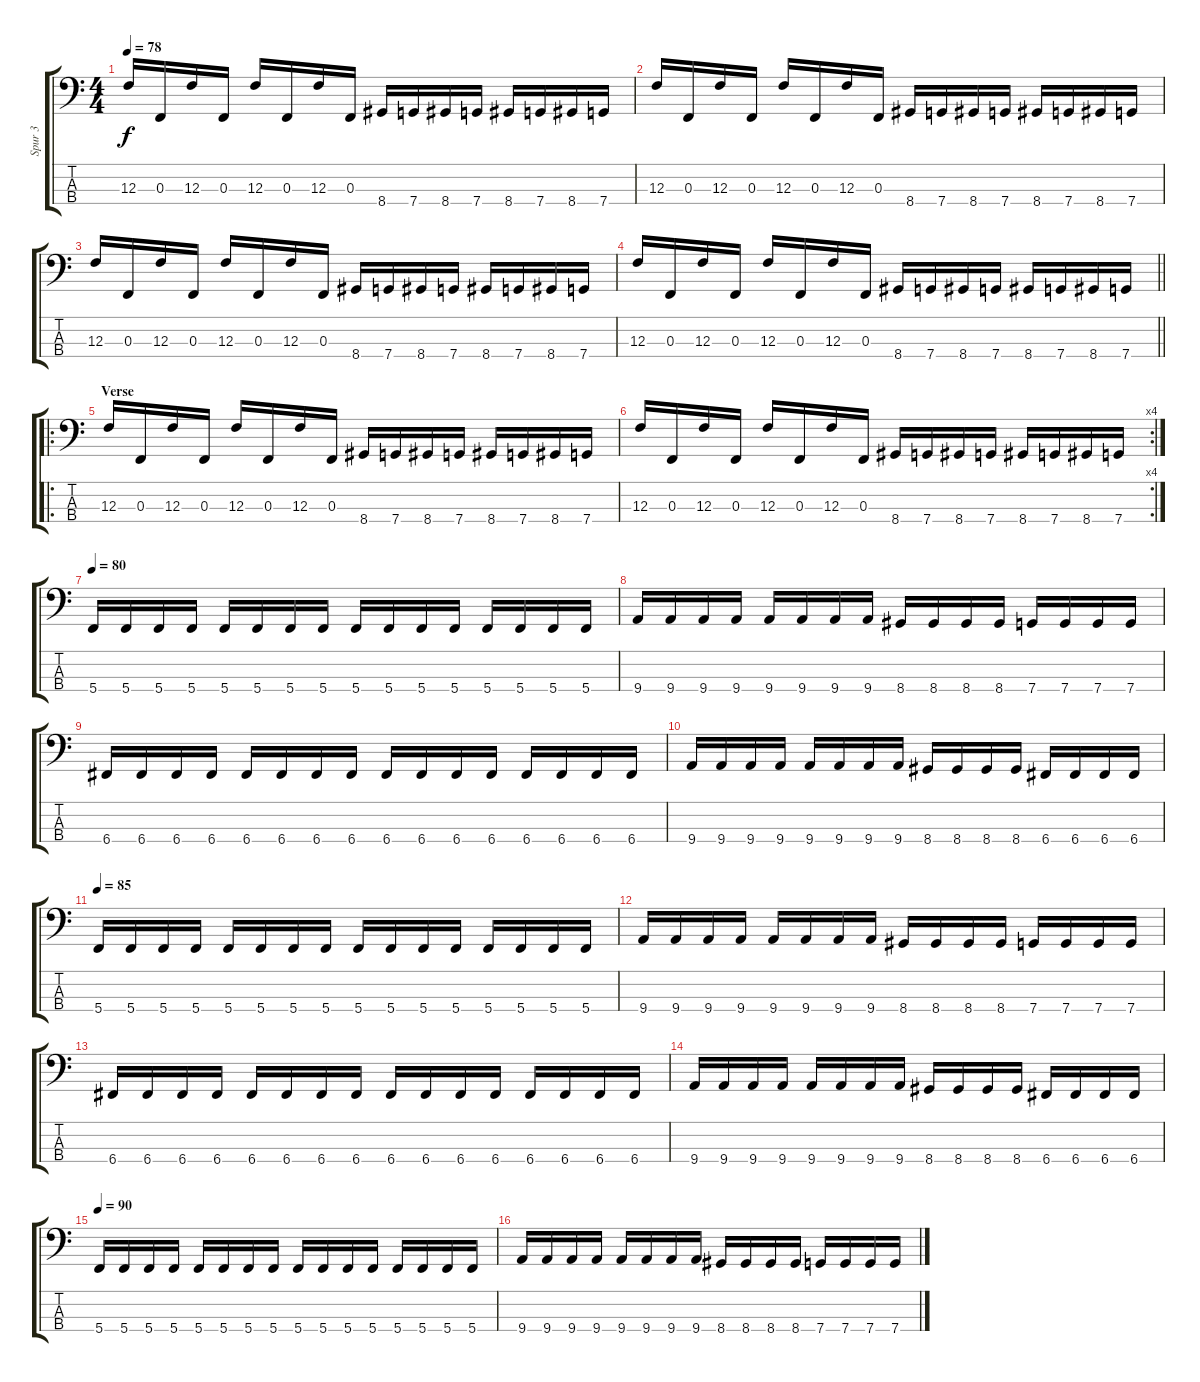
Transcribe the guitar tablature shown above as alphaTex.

\track ("Spur 3" "Spur 3") {instrument electricbasspick}
\staff {score tabs}
\tuning (Eb2 Bb1 F1 C1) {hide}
\ts (4 4)
\tempo 78
\clef f4
\ks c
12.3.16{dy f} 0.3.16 12.3.16 0.3.16 12.3.16 0.3.16 12.3.16 0.3.16 8.4.16 7.4.16 8.4.16 7.4.16 8.4.16 7.4.16 8.4.16 7.4.16 |
12.3.16 0.3.16 12.3.16 0.3.16 12.3.16 0.3.16 12.3.16 0.3.16 8.4.16 7.4.16 8.4.16 7.4.16 8.4.16 7.4.16 8.4.16 7.4.16 |
12.3.16 0.3.16 12.3.16 0.3.16 12.3.16 0.3.16 12.3.16 0.3.16 8.4.16 7.4.16 8.4.16 7.4.16 8.4.16 7.4.16 8.4.16 7.4.16 |
\barLineRight lightlight
12.3.16 0.3.16 12.3.16 0.3.16 12.3.16 0.3.16 12.3.16 0.3.16 8.4.16 7.4.16 8.4.16 7.4.16 8.4.16 7.4.16 8.4.16 7.4.16 |
\ro
\section ("" "Verse")
12.3.16 0.3.16 12.3.16 0.3.16 12.3.16 0.3.16 12.3.16 0.3.16 8.4.16 7.4.16 8.4.16 7.4.16 8.4.16 7.4.16 8.4.16 7.4.16 |
\rc 4
12.3.16 0.3.16 12.3.16 0.3.16 12.3.16 0.3.16 12.3.16 0.3.16 8.4.16 7.4.16 8.4.16 7.4.16 8.4.16 7.4.16 8.4.16 7.4.16 |
\tempo 80
5.4.16 5.4.16 5.4.16 5.4.16 5.4.16 5.4.16 5.4.16 5.4.16 5.4.16 5.4.16 5.4.16 5.4.16 5.4.16 5.4.16 5.4.16 5.4.16 |
9.4.16 9.4.16 9.4.16 9.4.16 9.4.16 9.4.16 9.4.16 9.4.16 8.4.16 8.4.16 8.4.16 8.4.16 7.4.16 7.4.16 7.4.16 7.4.16 |
6.4.16 6.4.16 6.4.16 6.4.16 6.4.16 6.4.16 6.4.16 6.4.16 6.4.16 6.4.16 6.4.16 6.4.16 6.4.16 6.4.16 6.4.16 6.4.16 |
9.4.16 9.4.16 9.4.16 9.4.16 9.4.16 9.4.16 9.4.16 9.4.16 8.4.16 8.4.16 8.4.16 8.4.16 6.4.16 6.4.16 6.4.16 6.4.16 |
\tempo 85
5.4.16 5.4.16 5.4.16 5.4.16 5.4.16 5.4.16 5.4.16 5.4.16 5.4.16 5.4.16 5.4.16 5.4.16 5.4.16 5.4.16 5.4.16 5.4.16 |
9.4.16 9.4.16 9.4.16 9.4.16 9.4.16 9.4.16 9.4.16 9.4.16 8.4.16 8.4.16 8.4.16 8.4.16 7.4.16 7.4.16 7.4.16 7.4.16 |
6.4.16 6.4.16 6.4.16 6.4.16 6.4.16 6.4.16 6.4.16 6.4.16 6.4.16 6.4.16 6.4.16 6.4.16 6.4.16 6.4.16 6.4.16 6.4.16 |
9.4.16 9.4.16 9.4.16 9.4.16 9.4.16 9.4.16 9.4.16 9.4.16 8.4.16 8.4.16 8.4.16 8.4.16 6.4.16 6.4.16 6.4.16 6.4.16 |
\tempo 90
5.4.16 5.4.16 5.4.16 5.4.16 5.4.16 5.4.16 5.4.16 5.4.16 5.4.16 5.4.16 5.4.16 5.4.16 5.4.16 5.4.16 5.4.16 5.4.16 |
9.4.16 9.4.16 9.4.16 9.4.16 9.4.16 9.4.16 9.4.16 9.4.16 8.4.16 8.4.16 8.4.16 8.4.16 7.4.16 7.4.16 7.4.16 7.4.16
